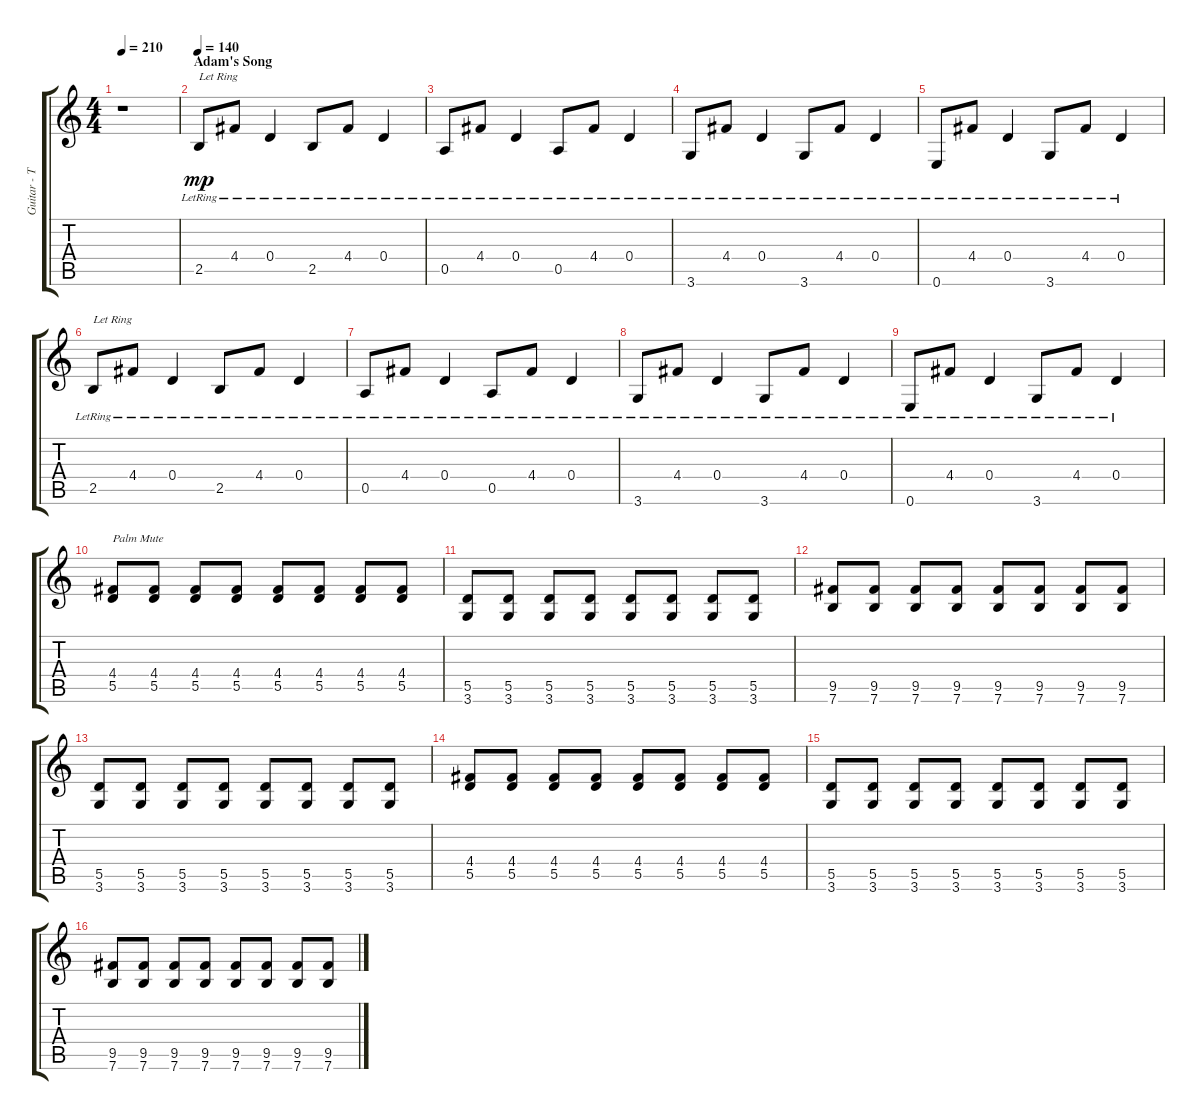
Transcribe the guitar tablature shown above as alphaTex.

\track ("Guitar - Tom Mattew Delonge" "Guitar - T") {instrument overdrivenguitar}
\staff {score tabs}
\tuning (E4 B3 G3 D3 A2 E2) {hide}
\ts (4 4)
\tempo 210
\clef g2
\ks c
r.1{dy f} |
\section ("" "Adam's Song")
\tempo 140
2.5{lr}.8{txt "Let Ring" dy mp instrument electricguitarclean} 4.4{lr}.8 0.4{lr}.4 2.5{lr}.8 4.4{lr}.8 0.4{lr}.4 |
0.5{lr}.8 4.4{lr}.8 0.4{lr}.4 0.5{lr}.8 4.4{lr}.8 0.4{lr}.4 |
3.6{lr}.8 4.4{lr}.8 0.4{lr}.4 3.6{lr}.8 4.4{lr}.8 0.4{lr}.4 |
0.6{lr}.8 4.4{lr}.8 0.4{lr}.4 3.6{lr}.8 4.4{lr}.8 0.4{lr}.4 |
2.5{lr}.8{txt "Let Ring"} 4.4{lr}.8 0.4{lr}.4 2.5{lr}.8 4.4{lr}.8 0.4{lr}.4 |
0.5{lr}.8 4.4{lr}.8 0.4{lr}.4 0.5{lr}.8 4.4{lr}.8 0.4{lr}.4 |
3.6{lr}.8 4.4{lr}.8 0.4{lr}.4 3.6{lr}.8 4.4{lr}.8 0.4{lr}.4 |
0.6{lr}.8 4.4{lr}.8 0.4{lr}.4 3.6{lr}.8 4.4{lr}.8 0.4{lr}.4 |
(4.4 5.5).8{txt "Palm Mute" instrument electricguitarmuted} (4.4 5.5).8 (4.4 5.5).8 (4.4 5.5).8 (4.4 5.5).8 (4.4 5.5).8 (4.4 5.5).8 (4.4 5.5).8 |
(5.5 3.6).8 (5.5 3.6).8 (5.5 3.6).8 (5.5 3.6).8 (5.5 3.6).8 (5.5 3.6).8 (5.5 3.6).8 (5.5 3.6).8 |
(9.5 7.6).8 (9.5 7.6).8 (9.5 7.6).8 (9.5 7.6).8 (9.5 7.6).8 (9.5 7.6).8 (9.5 7.6).8 (9.5 7.6).8 |
(5.5 3.6).8 (5.5 3.6).8 (5.5 3.6).8 (5.5 3.6).8 (5.5 3.6).8 (5.5 3.6).8 (5.5 3.6).8 (5.5 3.6).8 |
(4.4 5.5).8 (4.4 5.5).8 (4.4 5.5).8 (4.4 5.5).8 (4.4 5.5).8 (4.4 5.5).8 (4.4 5.5).8 (4.4 5.5).8 |
(5.5 3.6).8 (5.5 3.6).8 (5.5 3.6).8 (5.5 3.6).8 (5.5 3.6).8 (5.5 3.6).8 (5.5 3.6).8 (5.5 3.6).8 |
(9.5 7.6).8 (9.5 7.6).8 (9.5 7.6).8 (9.5 7.6).8 (9.5 7.6).8 (9.5 7.6).8 (9.5 7.6).8 (9.5 7.6).8
